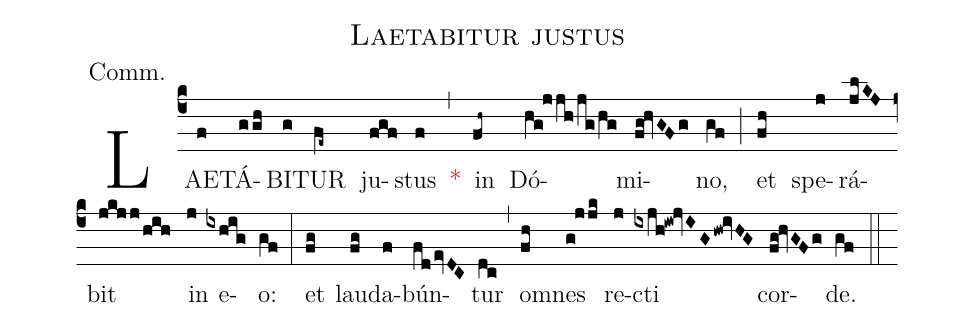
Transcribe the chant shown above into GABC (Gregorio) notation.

name:Laetabitur justus;
annotation:Comm.;
mode:V.;
office-part:Communion;
%%
(c4) LAE(f)TÁ(ggh)BI(g)TUR(fe~) ju(fgf)stus(f) <v>\red{*}</v>(,) in(fh~) Dó(hg!jjh/jg/hg)mi(fg!hvGFg)no,(gf) (;) et(fh) spe(j)rá(jlKJ)bit(jkjj/hih) in(j) e(ixhig)o:(gf) (:) et(fg) lau(fg)da(f)bún(fdevDC)tur(dc) (,) o(fh)mnes(g!jjk) re(j)cti(ixjh!iw!jvIGhw!ivHG) cor(fg!hvGFg)de.(gf) (::)
